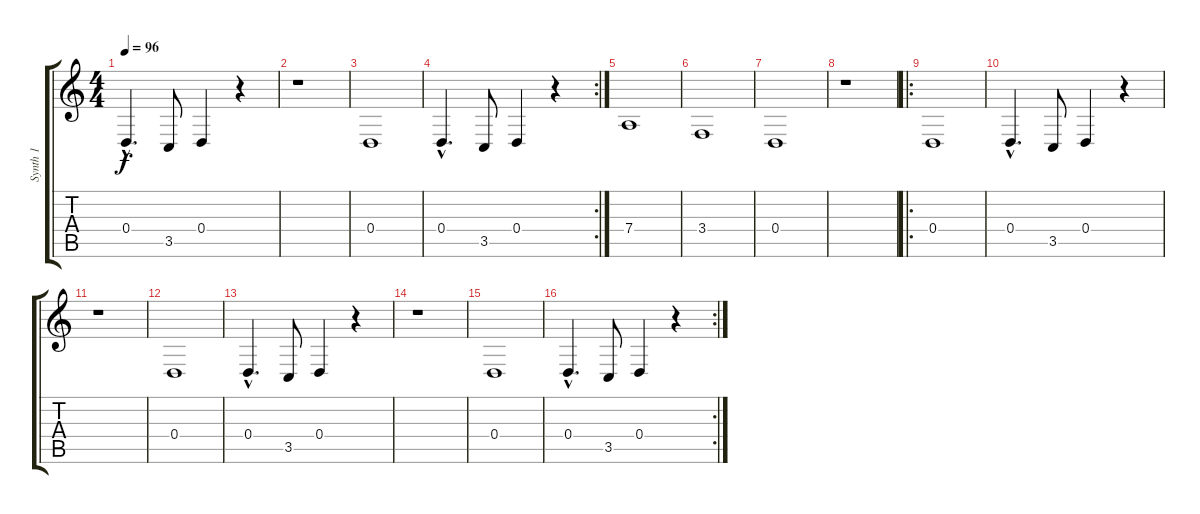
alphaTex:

\track ("Synth 1" "Synth 1") {instrument fx1rain}
\staff {score tabs}
\tuning (E4 B3 G3 D3 A2 E2) {hide}
\ts (4 4)
\tempo 96
\clef g2
\ks c
0.4{hac}.4{d dy f} 3.5.8 0.4.4 r.4 |
r.1 |
0.4.1 |
\rc 2
0.4{hac}.4{d} 3.5.8 0.4.4 r.4 |
7.4.1 |
3.4.1 |
0.4.1 |
r.1 |
\ro
0.4.1 |
0.4{hac}.4{d} 3.5.8 0.4.4 r.4 |
r.1 |
0.4.1 |
0.4{hac}.4{d} 3.5.8 0.4.4 r.4 |
r.1 |
0.4.1 |
\rc 2
0.4{hac}.4{d} 3.5.8 0.4.4 r.4
